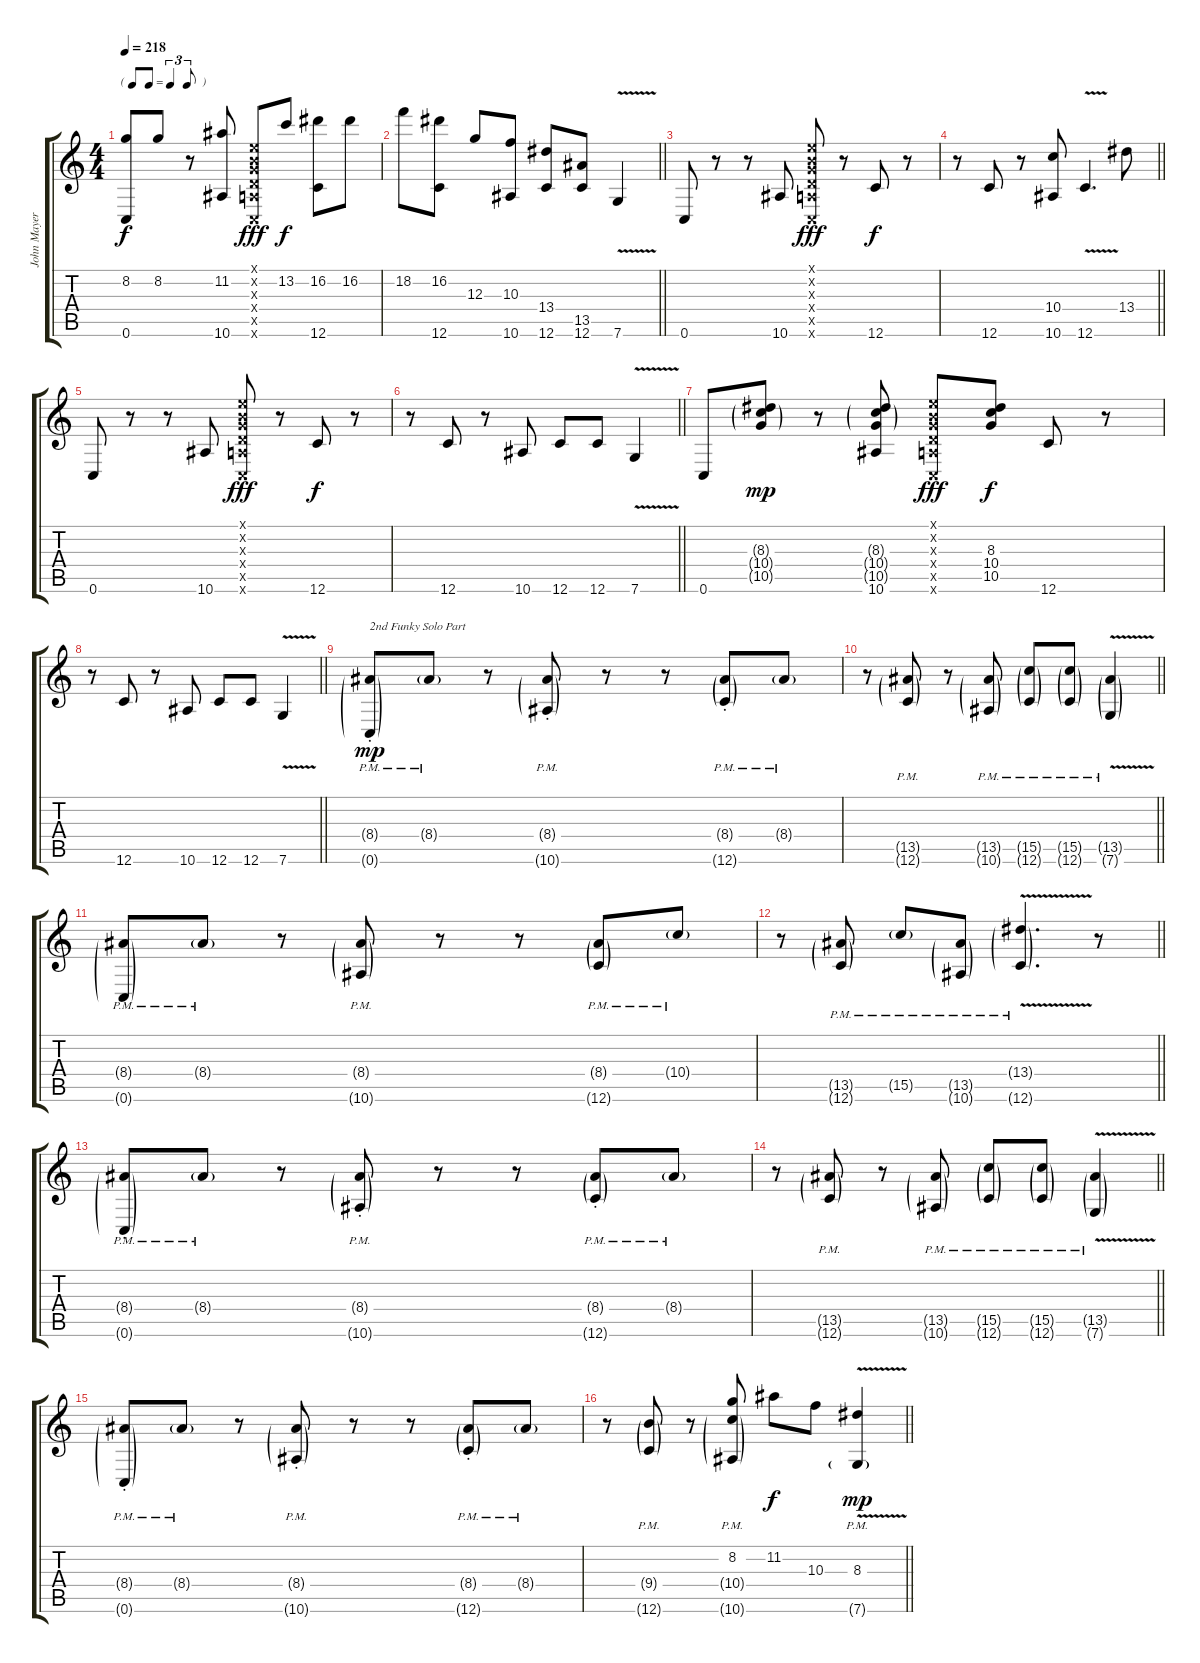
\track ("John Mayer" "John Mayer") {instrument acousticguitarnylon}
\staff {score tabs}
\tuning (E4 B3 G3 D3 A2 C2) {hide}
\ts (4 4)
\tf triplet8th
\tempo 218
\clef g2
\ks c
(8.2 0.6).8{dy f} 8.2.8 r.8 (11.2 10.6).8 (0.1{x} 0.2{x} 0.3{x} 0.4{x} 0.5{x} 0.6{x}).8{dy fff} 13.2.8{dy f} (16.2 12.6).8 16.2.8 |
\barLineRight lightlight
18.2.8 (16.2 12.6).8 12.3.8 (10.3 10.6).8 (13.4 12.6).8 (13.5 12.6).8 7.6{v}.4 |
0.6.8 r.8 r.8 10.6.8 (0.1{x} 0.2{x} 0.3{x} 0.4{x} 0.5{x} 0.6{x}).8{dy fff} r.8 12.6.8{dy f} r.8 |
\barLineRight lightlight
r.8 12.6.8 r.8 (10.4 10.6).8 12.6{v}.4{d} 13.4.8 |
0.6.8 r.8 r.8 10.6.8 (0.1{x} 0.2{x} 0.3{x} 0.4{x} 0.5{x} 0.6{x}).8{dy fff} r.8 12.6.8{dy f} r.8 |
\barLineRight lightlight
r.8 12.6.8 r.8 10.6.8 12.6.8 12.6.8 7.6{v}.4 |
0.6.8 (8.3{g} 10.4{g} 10.5{g}).8{dy mp} r.8 (8.3{g} 10.4{g} 10.5{g} 10.6).8 (0.1{x} 0.2{x} 0.3{x} 0.4{x} 0.5{x} 0.6{x}).8{dy fff} (8.3 10.4 10.5).8{dy f} 12.6.8 r.8 |
\barLineRight lightlight
r.8 12.6.8 r.8 10.6.8 12.6.8 12.6.8 7.6{v}.4 |
(8.4{g pm} 0.6{g pm st}).8{txt "2nd Funky Solo Part" dy mp} 8.4{g pm}.8 r.8 (8.4{g pm} 10.6{g pm st}).8 r.8 r.8 (8.4{g pm} 12.6{g pm st}).8 8.4{g pm}.8 |
\barLineRight lightlight
r.8 (13.5{g pm} 12.6{g pm}).8 r.8 (13.5{g pm} 10.6{g pm}).8 (15.5{g pm} 12.6{g pm}).8 (15.5{g pm} 12.6{g pm}).8 (13.5{g pm} 7.6{v g pm}).4 |
(8.4{g pm} 0.6{g pm}).8 8.4{g pm}.8 r.8 (8.4{g pm} 10.6{g pm}).8 r.8 r.8 (8.4{g pm} 12.6{g pm}).8 10.4{g pm}.8 |
\barLineRight lightlight
r.8 (13.5{g pm} 12.6{g pm}).8 15.5{g pm}.8 (13.5{g pm} 10.6{g pm}).8 (13.4{v g pm} 12.6{v g pm}).4{d} r.8 |
(8.4{g pm} 0.6{g pm st}).8 8.4{g pm}.8 r.8 (8.4{g pm} 10.6{g pm st}).8 r.8 r.8 (8.4{g pm} 12.6{g pm st}).8 8.4{g pm}.8 |
\barLineRight lightlight
r.8 (13.5{g pm} 12.6{g pm}).8 r.8 (13.5{g pm} 10.6{g pm}).8 (15.5{g pm} 12.6{g pm}).8 (15.5{g pm} 12.6{g pm}).8 (13.5{g pm} 7.6{v g pm}).4 |
(8.4{g pm} 0.6{g pm st}).8 8.4{g pm}.8 r.8 (8.4{g pm} 10.6{g pm st}).8 r.8 r.8 (8.4{g pm} 12.6{g pm st}).8 8.4{g pm}.8 |
\barLineRight lightlight
r.8 (9.4{g pm} 12.6{g pm}).8 r.8 (8.2 10.4{g pm} 10.6{g pm}).8 11.2.8{dy f} 10.3.8 (8.3 7.6{v g pm}).4{dy mp}
